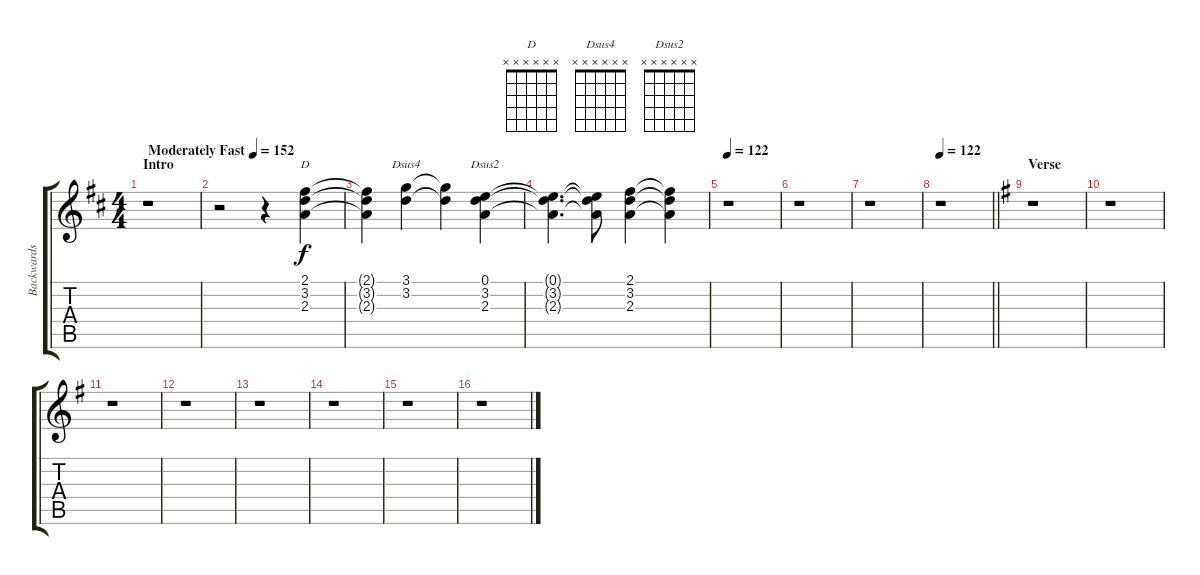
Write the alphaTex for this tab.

\track ("Backwards Clean Guitar" "Backwards ") {instrument electricguitarclean}
\staff {score tabs}
\tuning (E4 B3 G3 D3 A2 E2) {hide}
\chord ("D" x x x x x x)
\chord ("Dsus4" x x x x x x)
\chord ("Dsus2" x x x x x x)
\ts (4 4)
\section ("" "Intro")
\tempo (152 "Moderately Fast")
\clef g2
\ks d
r.1{dy f instrument electricguitarclean} |
r.2 r.4 (2.1 3.2 2.3).4{ch "D" volume 10} |
(2.1{t} 3.2{t} 2.3{t}).4{volume 0} (3.1 3.2).4{ch "Dsus4" volume 10} (3.1{t} 3.2{t}).4{volume 0} (0.1 3.2 2.3).4{ch "Dsus2" volume 10} |
(0.1{t} 3.2{t} 2.3{t}).4{d} (0.1{t} 3.2{t} 2.3{t}).8{volume 0} (2.1 3.2 2.3).4{volume 10} (2.1{t} 3.2{t} 2.3{t}).4 |
\tempo 122
r.1 |
r.1 |
r.1 |
\tempo 122
\barLineRight lightlight
r.1 |
\section ("" "Verse")
\ks g
r.1 |
r.1 |
r.1 |
r.1 |
r.1 |
r.1 |
r.1 |
r.1
